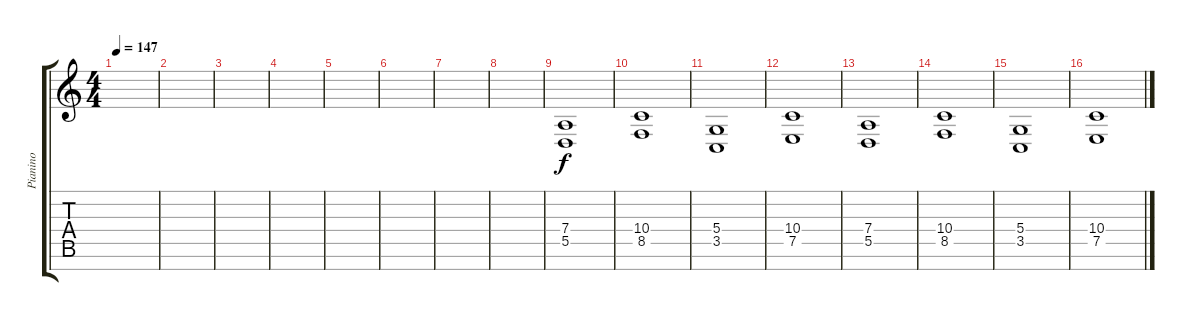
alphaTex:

\track ("Pianino" "Pianino") {instrument electricgrandpiano}
\staff {score tabs}
\tuning (E4 B3 G3 D3 A2 E2 B1) {hide}
\ts (4 4)
\tempo 147
\clef g2
\ks c
|
|
|
|
|
|
|
|
(7.4 5.5).1{volume 7} |
(10.4 8.5).1 |
(5.4 3.5).1 |
(10.4 7.5).1 |
(7.4 5.5).1 |
(10.4 8.5).1 |
(5.4 3.5).1 |
(10.4 7.5).1
